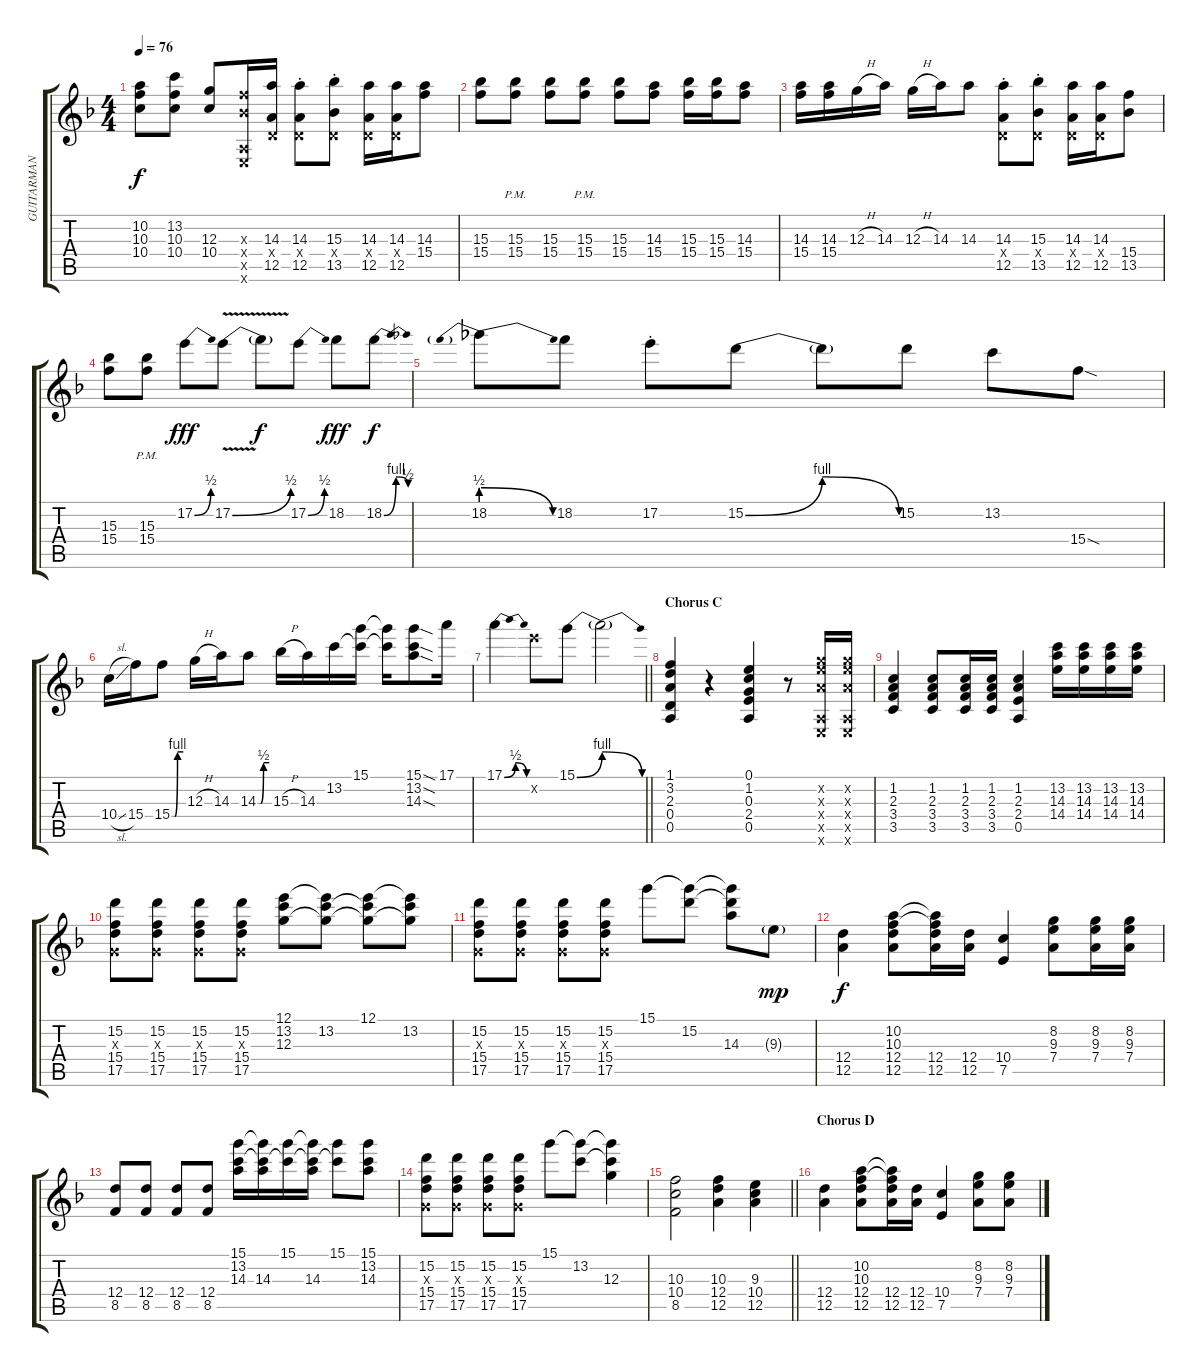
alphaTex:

\track ("GUITARMAN" "GUITARMAN") {instrument distortionguitar}
\staff {score tabs}
\tuning (E4 B3 G3 D3 A2 E2) {hide}
\ts (4 4)
\tempo 76
\clef g2
\ks f
(10.2 10.3 10.4).8{dy f} (13.2 10.3 10.4).8 (12.3 10.4).8 (10.3{x} 8.4{x} 0.5{x} 0.6{x}).16 (14.3 0.4{x} 12.5).16 (14.3{st} 0.4{x} 12.5{st}).8 (15.3{st} 0.4{x} 13.5{st}).8 (14.3 0.4{x} 12.5).16 (14.3 0.4{x} 12.5).16 (14.3 15.4).8 |
(15.3 15.4).8 (15.3{pm} 15.4{pm}).8 (15.3 15.4).8 (15.3{pm} 15.4{pm}).8 (15.3 15.4).8 (14.3 15.4).8 (15.3 15.4).16 (15.3 15.4).16 (14.3 15.4).8 |
(14.3 15.4).16 (14.3 15.4).16 12.3{h}.16 14.3.16 12.3{h}.16 14.3.16 14.3.8 (14.3{st} 0.4{x} 12.5{st}).8 (15.3{st} 0.4{x} 13.5{st}).8 (14.3 0.4{x} 12.5).16 (14.3 0.4{x} 12.5).16 (15.4 13.5).8 |
(15.3 15.4).8 (15.3{pm} 15.4{pm}).8 17.2{be (bend 0 0 60 2)}.8{dy fff} 17.2{be (bend 0 0 60 2) v}.8 17.2{t}.8{dy f} 17.2{be (bend 0 0 60 2)}.8 18.2.8{dy fff} 18.2{be (bendrelease 0 0 15 4 50 4 60 2)}.8{dy f} |
18.2{be (prebendrelease 0 2 60 0)}.8 18.2.8 17.2{st}.8 15.2{be (bendrelease 0 0 15 4 50 4 60 0)}.8 15.2{t}.8 15.2.8 13.2.8 15.4{sod}.8 |
10.4{sl}.16 15.4.16 15.4{be (custom 0 0 15 0 30 4 60 4)}.8 12.3{h}.16 14.3.16 14.3{be (custom 0 0 15 0 30 2 60 2)}.8 15.3{h}.16 14.3.16 13.2.16 (15.1 13.2{t}).16 (15.1{t} 13.2{t}).16 (15.1{sod} 13.2{sod} 14.3{sod}).8 17.1.16 |
\barLineRight lightlight
17.1{be (bendrelease 0 0 20 2 51 2 60 0)}.4 17.2{x}.8 15.1{be (bend 0 0 60 4)}.8 15.1{be (release 0 4 60 0) t}.2 |
\section ("" "Chorus C")
(1.1 3.2 2.3 0.4 0.5).4 r.4 (0.1 1.2 0.3 2.4 0.5).4 r.8 (8.2{x} 9.3{x} 7.4{x} 0.5{x} 0.6{x}).16 (8.2{x} 9.3{x} 7.4{x} 0.5{x} 0.6{x}).16 |
(1.2 2.3 3.4 3.5).4 (1.2 2.3 3.4 3.5).8 (1.2 2.3 3.4 3.5).16 (1.2 2.3 3.4 3.5).16 (1.2 2.3 2.4 0.5).4 (13.2 14.3 14.4).16 (13.2 14.3 14.4).16 (13.2 14.3 14.4).16 (13.2 14.3 14.4).16 |
(15.2 0.3{x} 15.4 17.5).8 (15.2 0.3{x} 15.4 17.5).8 (15.2 0.3{x} 15.4 17.5).8 (15.2 0.3{x} 15.4 17.5).8 (12.1 13.2 12.3).8 (12.1{t} 13.2 12.3{t}).8 (12.1 13.2{t} 12.3{t}).8 (12.1{t} 13.2 12.3{t}).8 |
(15.2 0.3{x} 15.4 17.5).8 (15.2 0.3{x} 15.4 17.5).8 (15.2 0.3{x} 15.4 17.5).8 (15.2 0.3{x} 15.4 17.5).8 15.1.8 (15.1{t} 15.2).8 (15.1{t} 15.2{t} 14.3).8 9.3{g}.8{dy mp} |
(12.4 12.5).4{dy f} (10.2 10.3 12.4 12.5).8 (10.2{t} 10.3{t} 12.4 12.5).16 (12.4 12.5).16 (10.4 7.5).4 (8.2 9.3 7.4).8 (8.2 9.3 7.4).16 (8.2 9.3 7.4).16 |
(12.4 8.5).8 (12.4 8.5).8 (12.4 8.5).8 (12.4 8.5).8 (15.1 13.2 14.3).16 (15.1{t} 13.2{t} 14.3).16 (15.1 13.2{t}).16 (15.1{t} 13.2{t} 14.3).16 (15.1 13.2{t}).8 (15.1 13.2 14.3).8 |
(15.2 0.3{x} 15.4 17.5).8 (15.2 0.3{x} 15.4 17.5).8 (15.2 0.3{x} 15.4 17.5).8 (15.2 0.3{x} 15.4 17.5).8 15.1.8 (15.1{t} 13.2).8 (15.1{t} 13.2{t} 12.3).4 |
\barLineRight lightlight
(10.3 10.4 8.5).2 (10.3 12.4 12.5).4 (9.3 10.4 12.5).4 |
\section ("" "Chorus D")
(12.4 12.5).4 (10.2 10.3 12.4 12.5).8 (10.2{t} 10.3{t} 12.4 12.5).16 (12.4 12.5).16 (10.4 7.5).4 (8.2 9.3 7.4).8 (8.2 9.3 7.4).8
